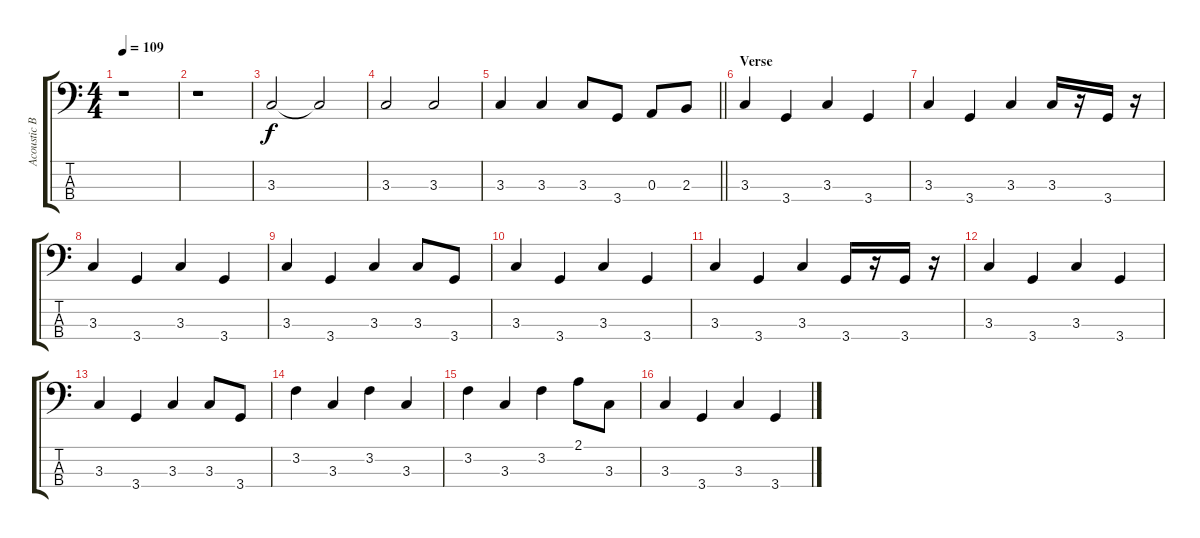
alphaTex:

\track ("Acoustic Bass" "Acoustic B") {instrument acousticbass}
\staff {score tabs}
\tuning (G2 D2 A1 E1) {hide}
\ts (4 4)
\tempo 109
\clef f4
\ks c
r.1{dy f instrument acousticbass} |
r.1 |
3.3.2 3.3{t}.2 |
3.3.2 3.3.2 |
\barLineRight lightlight
3.3.4 3.3.4 3.3.8 3.4.8 0.3.8 2.3.8 |
\section ("" "Verse")
3.3.4 3.4.4 3.3.4 3.4.4 |
3.3.4 3.4.4 3.3.4 3.3.16 r.16 3.4.16 r.16 |
3.3.4 3.4.4 3.3.4 3.4.4 |
3.3.4 3.4.4 3.3.4 3.3.8 3.4.8 |
3.3.4 3.4.4 3.3.4 3.4.4 |
3.3.4 3.4.4 3.3.4 3.4.16 r.16 3.4.16 r.16 |
3.3.4 3.4.4 3.3.4 3.4.4 |
3.3.4 3.4.4 3.3.4 3.3.8 3.4.8 |
3.2.4 3.3.4 3.2.4 3.3.4 |
3.2.4 3.3.4 3.2.4 2.1.8 3.3.8 |
3.3.4 3.4.4 3.3.4 3.4.4
